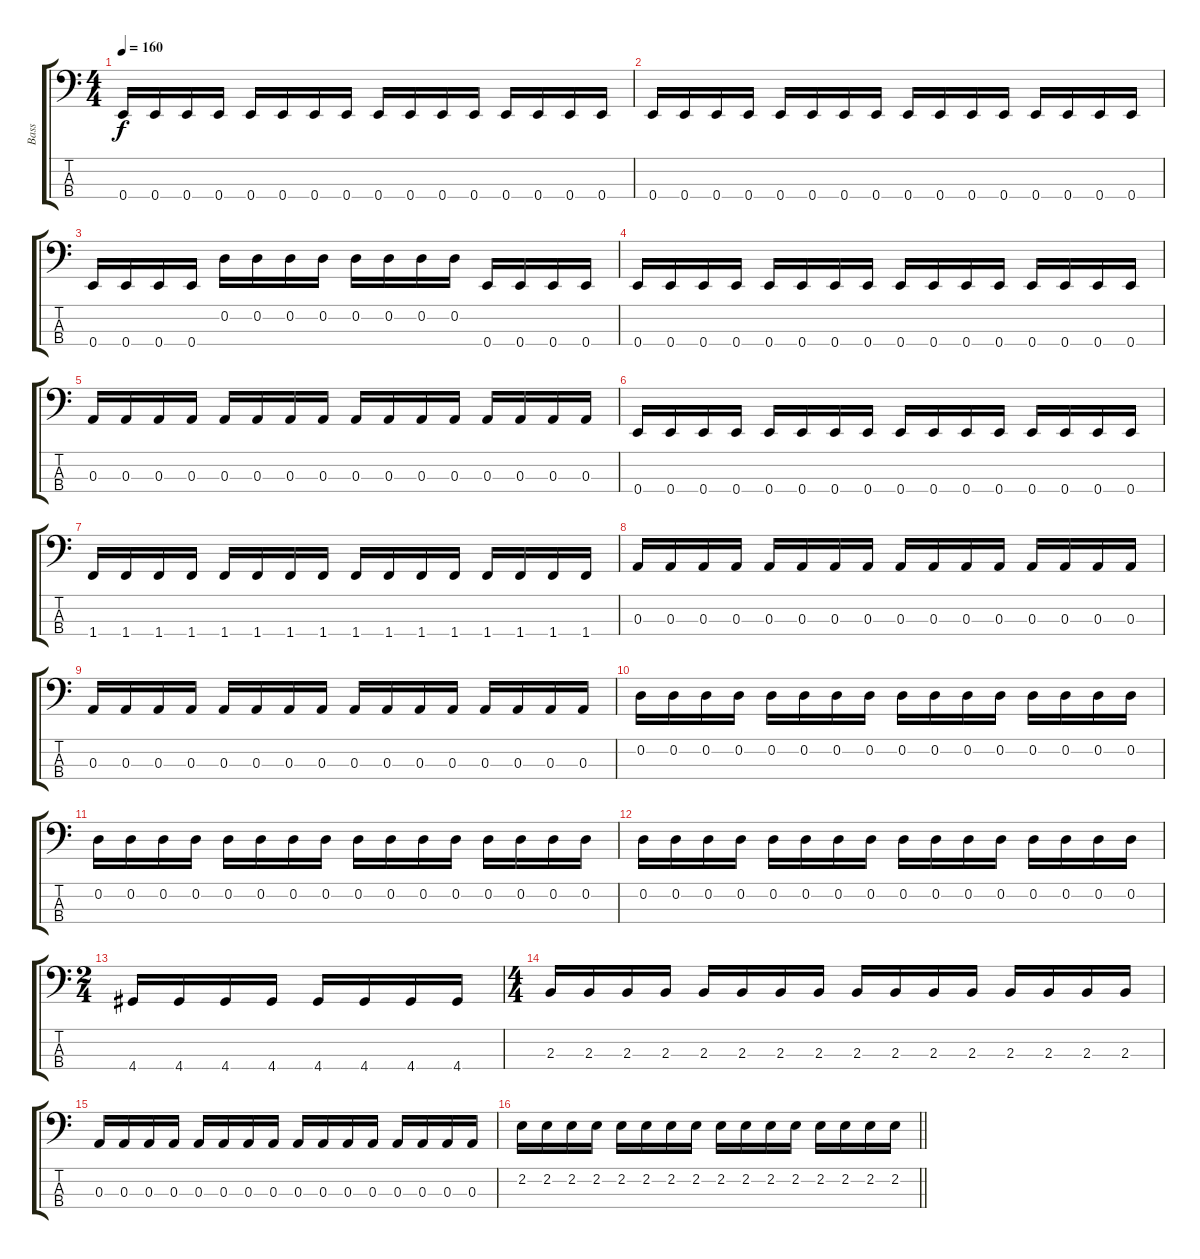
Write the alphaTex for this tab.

\track ("Bass" "Bass") {instrument electricbassfinger}
\staff {score tabs}
\tuning (G2 D2 A1 E1) {hide}
\ts (4 4)
\tempo 160
\clef f4
\ks c
0.4.16{dy f} 0.4.16 0.4.16 0.4.16 0.4.16 0.4.16 0.4.16 0.4.16 0.4.16 0.4.16 0.4.16 0.4.16 0.4.16 0.4.16 0.4.16 0.4.16 |
0.4.16 0.4.16 0.4.16 0.4.16 0.4.16 0.4.16 0.4.16 0.4.16 0.4.16 0.4.16 0.4.16 0.4.16 0.4.16 0.4.16 0.4.16 0.4.16 |
0.4.16 0.4.16 0.4.16 0.4.16 0.2.16 0.2.16 0.2.16 0.2.16 0.2.16 0.2.16 0.2.16 0.2.16 0.4.16 0.4.16 0.4.16 0.4.16 |
0.4.16 0.4.16 0.4.16 0.4.16 0.4.16 0.4.16 0.4.16 0.4.16 0.4.16 0.4.16 0.4.16 0.4.16 0.4.16 0.4.16 0.4.16 0.4.16 |
0.3.16 0.3.16 0.3.16 0.3.16 0.3.16 0.3.16 0.3.16 0.3.16 0.3.16 0.3.16 0.3.16 0.3.16 0.3.16 0.3.16 0.3.16 0.3.16 |
0.4.16 0.4.16 0.4.16 0.4.16 0.4.16 0.4.16 0.4.16 0.4.16 0.4.16 0.4.16 0.4.16 0.4.16 0.4.16 0.4.16 0.4.16 0.4.16 |
1.4.16 1.4.16 1.4.16 1.4.16 1.4.16 1.4.16 1.4.16 1.4.16 1.4.16 1.4.16 1.4.16 1.4.16 1.4.16 1.4.16 1.4.16 1.4.16 |
0.3.16 0.3.16 0.3.16 0.3.16 0.3.16 0.3.16 0.3.16 0.3.16 0.3.16 0.3.16 0.3.16 0.3.16 0.3.16 0.3.16 0.3.16 0.3.16 |
0.3.16 0.3.16 0.3.16 0.3.16 0.3.16 0.3.16 0.3.16 0.3.16 0.3.16 0.3.16 0.3.16 0.3.16 0.3.16 0.3.16 0.3.16 0.3.16 |
0.2.16 0.2.16 0.2.16 0.2.16 0.2.16 0.2.16 0.2.16 0.2.16 0.2.16 0.2.16 0.2.16 0.2.16 0.2.16 0.2.16 0.2.16 0.2.16 |
0.2.16 0.2.16 0.2.16 0.2.16 0.2.16 0.2.16 0.2.16 0.2.16 0.2.16 0.2.16 0.2.16 0.2.16 0.2.16 0.2.16 0.2.16 0.2.16 |
0.2.16 0.2.16 0.2.16 0.2.16 0.2.16 0.2.16 0.2.16 0.2.16 0.2.16 0.2.16 0.2.16 0.2.16 0.2.16 0.2.16 0.2.16 0.2.16 |
\ts (2 4)
4.4.16 4.4.16 4.4.16 4.4.16 4.4.16 4.4.16 4.4.16 4.4.16 |
\ts (4 4)
2.3.16 2.3.16 2.3.16 2.3.16 2.3.16 2.3.16 2.3.16 2.3.16 2.3.16 2.3.16 2.3.16 2.3.16 2.3.16 2.3.16 2.3.16 2.3.16 |
0.3.16 0.3.16 0.3.16 0.3.16 0.3.16 0.3.16 0.3.16 0.3.16 0.3.16 0.3.16 0.3.16 0.3.16 0.3.16 0.3.16 0.3.16 0.3.16 |
\barLineRight lightlight
2.2.16 2.2.16 2.2.16 2.2.16 2.2.16 2.2.16 2.2.16 2.2.16 2.2.16 2.2.16 2.2.16 2.2.16 2.2.16 2.2.16 2.2.16 2.2.16
